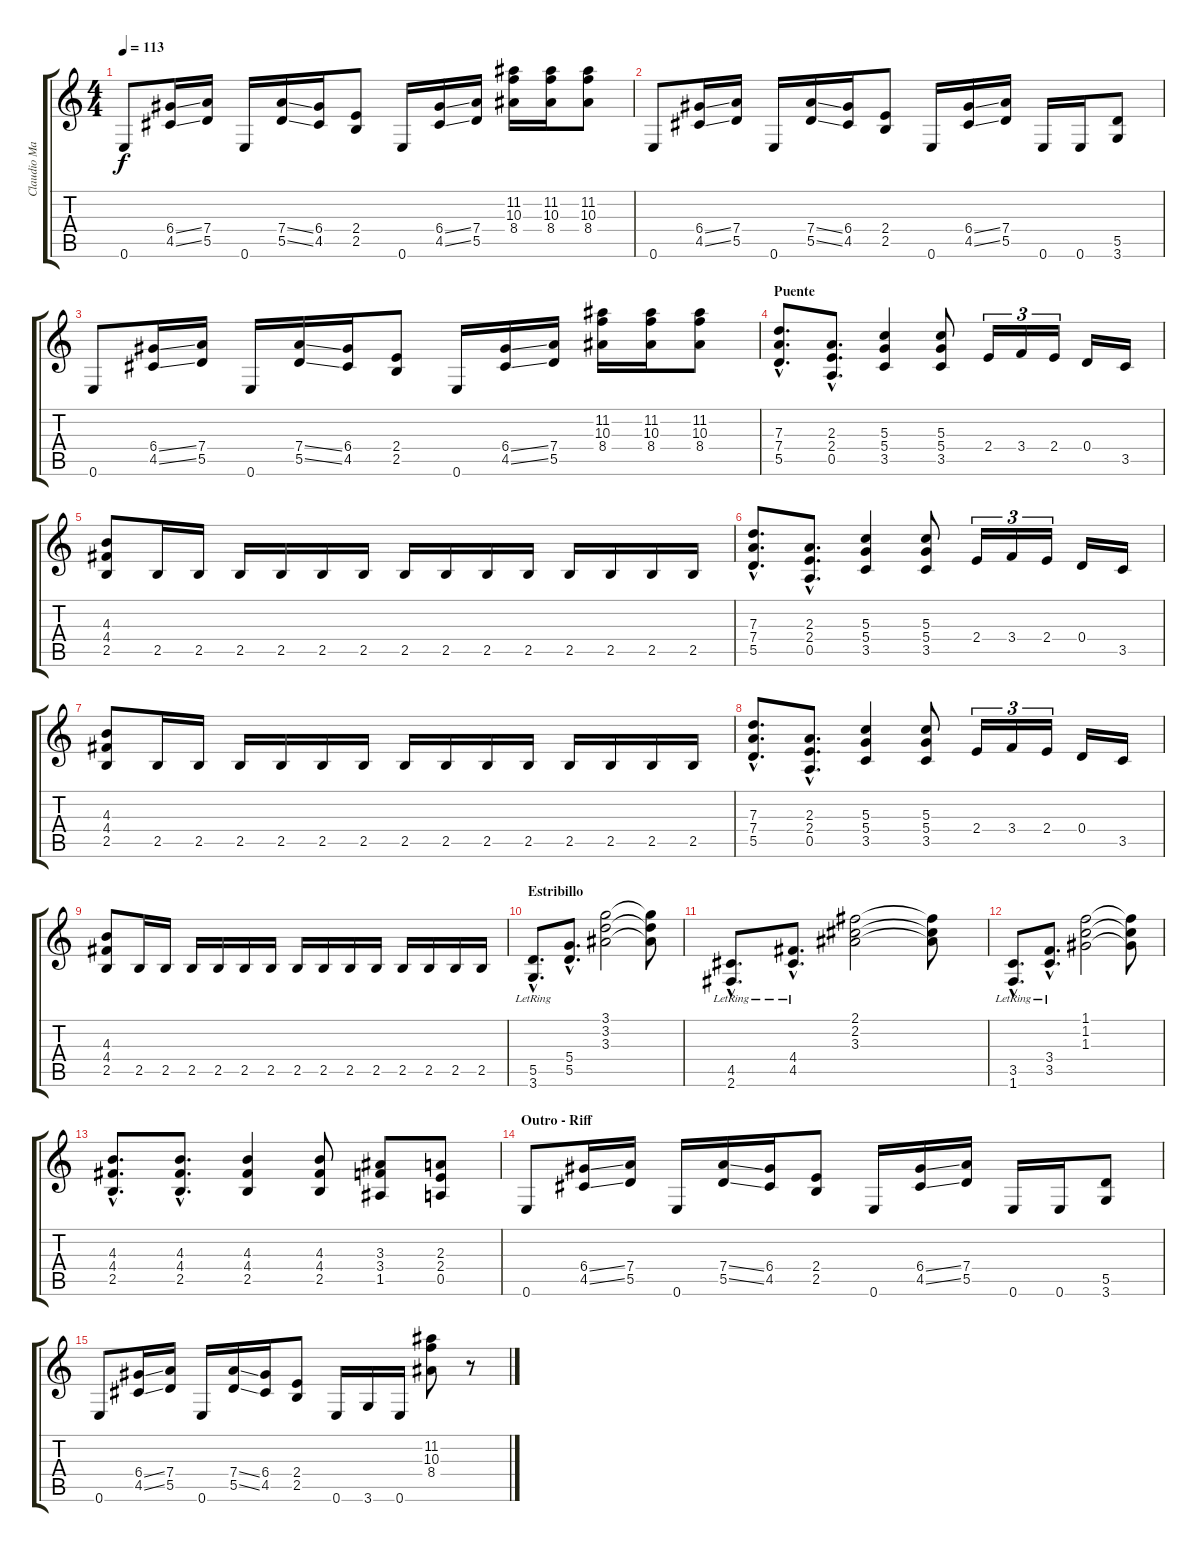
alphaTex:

\track ("Claudio Marciello (Gtr 2)" "Claudio Ma") {instrument distortionguitar}
\staff {score tabs}
\tuning (E4 B3 G3 D3 A2 E2) {hide}
\ts (4 4)
\tempo 113
\clef g2
\ks c
0.6.8{dy f} (6.4{ss} 4.5{ss}).16 (7.4 5.5).16 0.6.16 (7.4{ss} 5.5{ss}).16 (6.4 4.5).16 (2.4 2.5).8 0.6.16 (6.4{ss} 4.5{ss}).16 (7.4 5.5).16 (11.2 10.3 8.4).16 (11.2 10.3 8.4).16 (11.2 10.3 8.4).8 |
0.6.8 (6.4{ss} 4.5{ss}).16 (7.4 5.5).16 0.6.16 (7.4{ss} 5.5{ss}).16 (6.4 4.5).16 (2.4 2.5).8 0.6.16 (6.4{ss} 4.5{ss}).16 (7.4 5.5).16 0.6.16 0.6.16 (5.5 3.6).8 |
0.6.8 (6.4{ss} 4.5{ss}).16 (7.4 5.5).16 0.6.16 (7.4{ss} 5.5{ss}).16 (6.4 4.5).16 (2.4 2.5).8 0.6.16 (6.4{ss} 4.5{ss}).16 (7.4 5.5).16 (11.2 10.3 8.4).16 (11.2 10.3 8.4).16 (11.2 10.3 8.4).8 |
\section ("" "Puente")
(7.3{hac} 7.4{hac} 5.5{hac}).8{d} (2.3{hac} 2.4{hac} 0.5{hac}).8{d} (5.3 5.4 3.5).4 (5.3 5.4 3.5).8 2.4.16{tu (3 2)} 3.4.16{tu (3 2)} 2.4.16{tu (3 2)} 0.4.16 3.5.16 |
(4.3 4.4 2.5).8 2.5.16 2.5.16 2.5.16 2.5.16 2.5.16 2.5.16 2.5.16 2.5.16 2.5.16 2.5.16 2.5.16 2.5.16 2.5.16 2.5.16 |
(7.3{hac} 7.4{hac} 5.5{hac}).8{d} (2.3{hac} 2.4{hac} 0.5{hac}).8{d} (5.3 5.4 3.5).4 (5.3 5.4 3.5).8 2.4.16{tu (3 2)} 3.4.16{tu (3 2)} 2.4.16{tu (3 2)} 0.4.16 3.5.16 |
(4.3 4.4 2.5).8 2.5.16 2.5.16 2.5.16 2.5.16 2.5.16 2.5.16 2.5.16 2.5.16 2.5.16 2.5.16 2.5.16 2.5.16 2.5.16 2.5.16 |
(7.3{hac} 7.4{hac} 5.5{hac}).8{d} (2.3{hac} 2.4{hac} 0.5{hac}).8{d} (5.3 5.4 3.5).4 (5.3 5.4 3.5).8 2.4.16{tu (3 2)} 3.4.16{tu (3 2)} 2.4.16{tu (3 2)} 0.4.16 3.5.16 |
(4.3 4.4 2.5).8 2.5.16 2.5.16 2.5.16 2.5.16 2.5.16 2.5.16 2.5.16 2.5.16 2.5.16 2.5.16 2.5.16 2.5.16 2.5.16 2.5.16 |
\section ("" "Estribillo")
(5.5{hac} 3.6{hac lr}).8{d} (5.4{hac} 5.5{hac}).8{d} (3.1 3.2 3.3).2 (3.1{t} 3.2{t} 3.3{t}).8 |
(4.5{hac lr} 2.6{hac lr}).8{d} (4.4{hac lr} 4.5{hac lr}).8{d} (2.1 2.2 3.3).2 (2.1{t} 2.2{t} 3.3{t}).8 |
(3.5{hac lr} 1.6{hac lr}).8{d} (3.4{hac lr} 3.5{hac lr}).8{d} (1.1 1.2 1.3).2 (1.1{t} 1.2{t} 1.3{t}).8 |
(4.3{hac} 4.4{hac} 2.5{hac}).8{d} (4.3{hac} 4.4{hac} 2.5{hac}).8{d} (4.3 4.4 2.5).4 (4.3 4.4 2.5).8 (3.3 3.4 1.5).8 (2.3 2.4 0.5).8 |
\section ("" "Outro - Riff")
0.6.8 (6.4{ss} 4.5{ss}).16 (7.4 5.5).16 0.6.16 (7.4{ss} 5.5{ss}).16 (6.4 4.5).16 (2.4 2.5).8 0.6.16 (6.4{ss} 4.5{ss}).16 (7.4 5.5).16 0.6.16 0.6.16 (5.5 3.6).8 |
0.6.8 (6.4{ss} 4.5{ss}).16 (7.4 5.5).16 0.6.16 (7.4{ss} 5.5{ss}).16 (6.4 4.5).16 (2.4 2.5).8 0.6.16 3.6.16 0.6.16 (11.2 10.3 8.4).8 r.8
